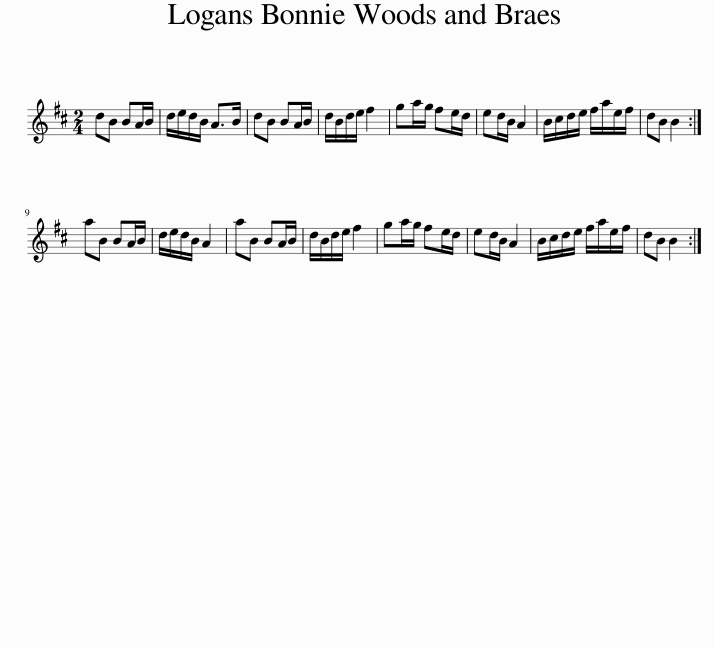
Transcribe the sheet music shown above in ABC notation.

X:1
L:1/8
M:2/4
I:linebreak $
K:Bmin
V:1 treble
V:1
 dB BA/B/ | d/e/d/B/ A>B | dB BA/B/ | d/B/d/e/ f2 | ga/g/ fe/d/ | %5
 ed/B/ A2 | B/c/d/e/ f/a/e/f/ | dB B2 :|$ aB BA/B/ | d/e/d/B/ A2 | %10
 aB BA/B/ | d/B/d/e/ f2 | ga/g/ fe/d/ | ed/B/ A2 | B/c/d/e/ f/a/e/f/ | %15
 dB B2 :| %16
